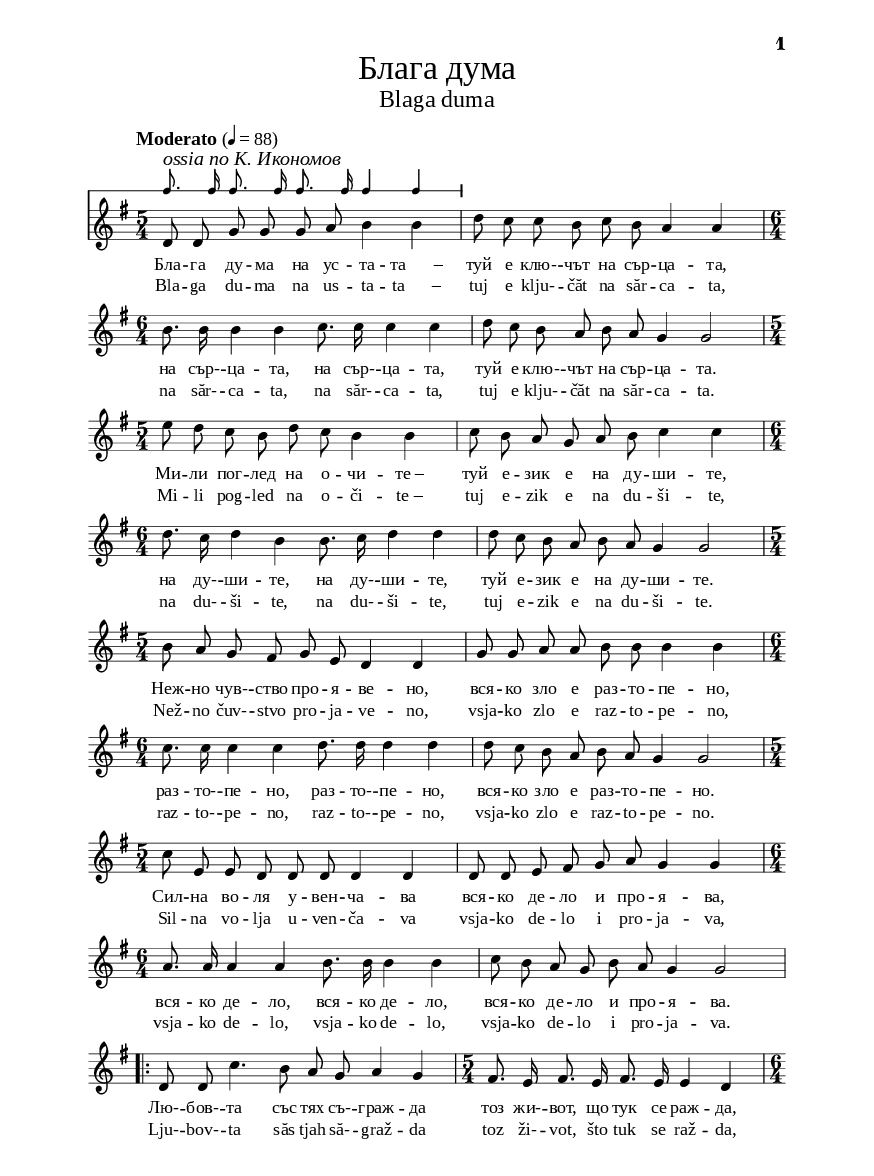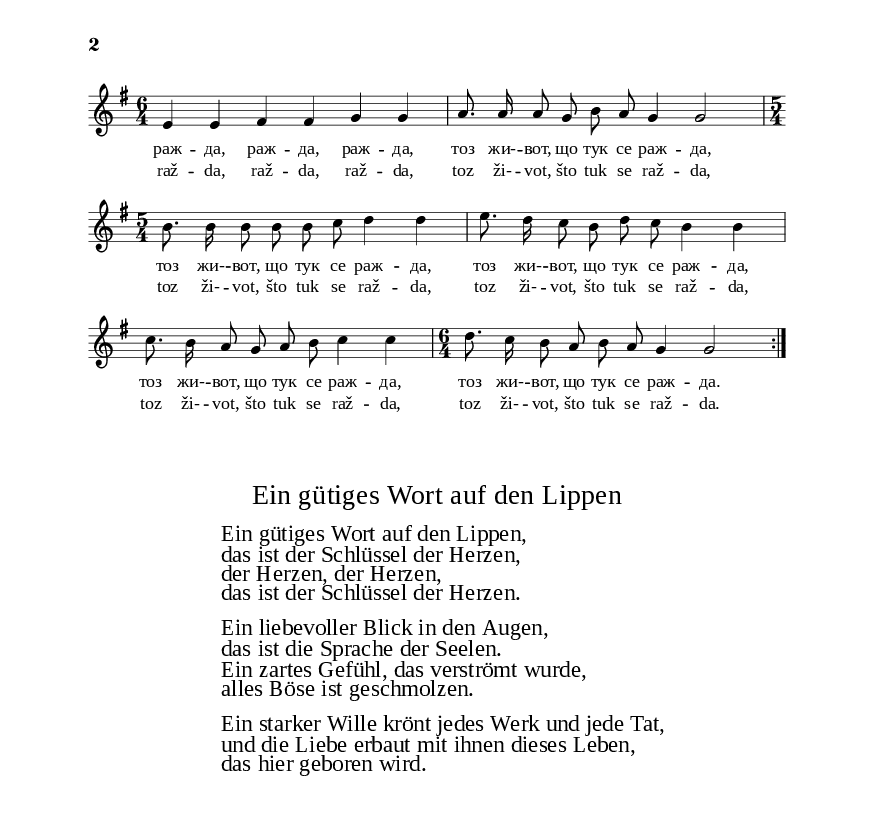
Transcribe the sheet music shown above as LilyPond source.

\version "2.24.3"

% include paper part and global functions
\include "include/globals.ily"

\bookpart {
  \label #'ref074
  \tocItem \markup "Блага дума – Blaga duma "
  \include "include/bookpart-paper.ily"
  \score {
    \include "include/score-layout.ily"
    \new Staff = main \absolute {
      \clef treble
      \key g \major
      \time 5/4
      \tempoFunc "Moderato" 4 "88"
      \autoBeamOff

      <<
        { d'8 d'8 g'8 g' g' a' b'4 b' | }
        \new RhythmicStaff \with {
          \override VerticalAxisGroup.default-staff-staff-spacing =
          #'((basic-distance . 5.5)
             (padding . -30))
          \remove "Time_signature_engraver"
          alignAboveContext = #"main"
          fontSize = #-1.7
          \override StaffSymbol.staff-space = #(magstep -1)
          \override StaffSymbol.thickness = #(magstep -1)
          firstClef = ##f
        }
        {
          \autoBeamOff  d'8.^\markup { \huge \italic "ossia по К. Икономов"}

          d'16 g'8. g'16 g'8. a'16 b'4 b'4 |
        }
      >>

      d''8 c''8 c''8 b' c'' b' a'4 a' \break |

      \time 6/4  b'8. b'16 b'4 b' c''8. c''16 c''4 c'' | d''8 c''8 b'8 a' b' a' g'4 g'2 \break |

      \time 5/4  e''8 d''8 c''8 b' d'' c'' b'4 b' | c''8 b'8 a'8 g' a' b' c''4 c'' \break |

      \time 6/4  d''8. c''16 d''4 b' b'8. c''16 d''4 d'' | d''8 c''8 b'8 a' b' a' g'4 g'2 \break |

      \time 5/4  b'8 a'8 g'8 fis' g' e' d'4 d' | g'8 g'8 a'8 a' b' b' b'4 b' \break |

      \time 6/4  c''8. c''16 c''4 c'' d''8. d''16 d''4 d'' | d''8 c''8 b'8 a' b' a' g'4 g'2 \break |

      \time 5/4  c''8 e'8 e'8 d' d' d' d'4 d' | d'8 d'8 e'8 fis' g' a' g'4 g' | \break

      \time 6/4  a'8. a'16 a'4 a' b'8. b'16 b'4 b' | c''8 b'8 a'8 g' b' a' g'4 g'2 \break |


      \repeat volta 2 {
        d'8 d'8 c''4. b'8 a'8 g'8 a'4 g' | \time 5/4  fis'8. e'16 fis'8. e'16 fis'8. e'16 e'4 d' \break |

        \time 6/4  e'4 e' fis' fis' g' g' | a'8. a'16 a'8 g' b' a' g'4 g'2 \break |

        \time 5/4  b'8. b'16 b'8 b' b' c'' d''4 d'' | e''8. d''16 c''8 b' d'' c'' b'4 b' \break |

        c''8. b'16 a'8 g' a' b' c''4 c'' | \time 6/4  d''8. c''16 b'8 a' b' a' g'4 g'2 \break |
      }
    }

    \addlyrics {
      Бла -- га ду
      -- ма на ус -- та -- "та      –" туй е "клю-" -- чът на
      сър -- ца -- та, на "сър-" -- ца -- та, на "сър-" --
      ца -- та, туй е "клю-" -- чът на сър -- ца -- та.
      Ми -- ли пог -- лед на о -- чи -- "те –" туй е --
      зик е на ду -- ши -- те, на "ду-" -- ши -- те, на
      "ду-" -- ши -- те, туй е -- зик е на ду -- ши --
      те. Неж -- но "чув-" -- ство про -- я -- ве -- но,
      вся -- ко зло е раз -- то -- пе -- но, раз -- "то-"
      -- пе -- но, раз -- "то-" -- пе -- но, вся -- ко зло
      е раз -- то -- пе -- но. Сил -- на во -- ля у --
      вен -- ча -- ва вся -- ко де -- ло и про -- я --
      ва, вся -- ко де -- ло, вся -- ко де -- ло, вся
      -- ко де -- ло и про -- я -- ва. "Лю-" -- "бов-" -- та
      със тях "съ-" -- граж -- да тоз "жи-" -- вот, що тук
      се раж -- да, раж -- да, раж -- да, раж -- да,
      тоз "жи-" -- вот, що тук се раж -- да, тоз "жи-" --
      вот, що тук се раж -- да, тоз "жи-" -- вот, що
      тук се раж -- да, тоз "жи-" -- вот, що тук се раж
      -- да, тоз "жи-" -- вот, що тук се раж -- да.
    }


    \addlyrics {
      Bla -- ga du
      -- ma na us -- ta -- "ta      –" tuj e "klju-" -- čăt na
      săr -- ca -- ta, na "săr-" -- ca -- ta, na "săr-" --
      ca -- ta, tuj e "klju-" -- čăt na săr -- ca -- ta.
      Mi -- li pog -- led na o -- či -- "te –" tuj e --
      zik e na du -- ši -- te, na "du-" -- ši -- te, na
      "du-" -- ši -- te, tuj e -- zik e na du -- ši --
      te. Než -- no "čuv-" -- stvo pro -- ja -- ve -- no,
      vsja -- ko zlo e raz -- to -- pe -- no, raz -- "to-"
      -- pe -- no, raz -- "to-" -- pe -- no, vsja -- ko zlo
      e raz -- to -- pe -- no. Sil -- na vo -- lja u --
      ven -- ča -- va vsja -- ko de -- lo i pro -- ja --
      va, vsja -- ko de -- lo, vsja -- ko de -- lo, vsja
      -- ko de -- lo i pro -- ja -- va. "Lju-" -- "bov-" -- ta
      săs tjah "să-" -- graž -- da toz "ži-" -- vot, što tuk
      se raž -- da, raž -- da, raž -- da, raž -- da,
      toz "ži-" -- vot, što tuk se raž -- da, toz "ži-" --
      vot, što tuk se raž -- da, toz "ži-" -- vot, što
      tuk se raž -- da, toz "ži-" -- vot, što tuk se raž
      -- da, toz "ži-" -- vot, što tuk se raž -- da.

    }

    \header {
      title = \titleFunc "Блага дума" "Blaga duma"
    }

    \midi{}

  } % score


  \markup \vspace #3

  % include foreign translation(s) of the song
  \version "2.24.4"

\markup \fill-line { \fontsize #deTitleFontSize "Ein gütiges Wort auf den Lippen" }
\markup \null
\markup \null

\markup \abs-fontsize #11 {
       \fill-line {
  \override #`(baseline-skip . ,deCoupletBaselineSkip)

  \column {
    \line { " "Ein gütiges Wort auf den Lippen, }

    \line { " "das ist der Schlüssel der Herzen,}

    \line { " "der Herzen, der Herzen,}

    \line { " "das ist der Schlüssel der Herzen.}
    \line { " " }

    \line { " "Ein liebevoller Blick in den Augen,}

    \line { " "das ist die Sprache der Seelen.}

    \line { " "Ein zartes Gefühl, das verströmt wurde,}

    \line { " "alles Böse ist geschmolzen.}
    \line { " " }

    \line { " "Ein starker Wille krönt jedes Werk und jede Tat,}

    \line { " "und die Liebe erbaut mit ihnen dieses Leben, }

    \line { " "das hier geboren wird.}
  }
  }
}


} % bookpart
